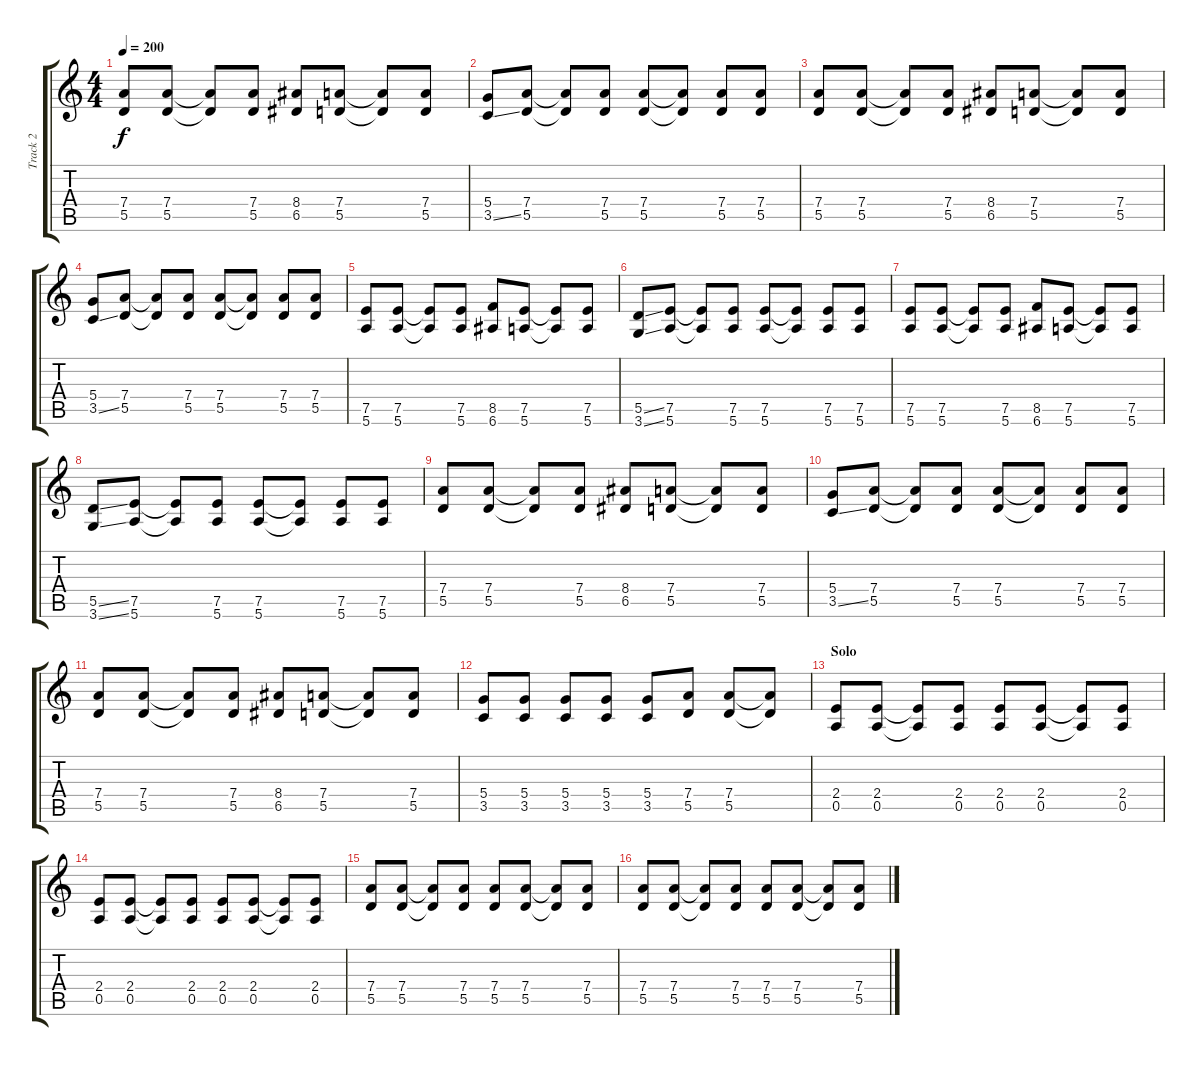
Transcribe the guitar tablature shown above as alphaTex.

\track ("Track 2" "Track 2") {instrument distortionguitar}
\staff {score tabs}
\tuning (E4 B3 G3 D3 A2 E2) {hide}
\ts (4 4)
\tempo 200
\clef g2
\ks c
(7.4 5.5).8{dy f} (7.4 5.5).8 (7.4{t} 5.5{t}).8 (7.4 5.5).8 (8.4 6.5).8 (7.4 5.5).8 (7.4{t} 5.5{t}).8 (7.4 5.5).8 |
(5.4 3.5{ss}).8 (7.4 5.5).8 (7.4{t} 5.5{t}).8 (7.4 5.5).8 (7.4 5.5).8 (7.4{t} 5.5{t}).8 (7.4 5.5).8 (7.4 5.5).8 |
(7.4 5.5).8 (7.4 5.5).8 (7.4{t} 5.5{t}).8 (7.4 5.5).8 (8.4 6.5).8 (7.4 5.5).8 (7.4{t} 5.5{t}).8 (7.4 5.5).8 |
(5.4 3.5{ss}).8 (7.4 5.5).8 (7.4{t} 5.5{t}).8 (7.4 5.5).8 (7.4 5.5).8 (7.4{t} 5.5{t}).8 (7.4 5.5).8 (7.4 5.5).8 |
(7.5 5.6).8 (7.5 5.6).8 (7.5{t} 5.6{t}).8 (7.5 5.6).8 (8.5 6.6).8 (7.5 5.6).8 (7.5{t} 5.6{t}).8 (7.5 5.6).8 |
(5.5{ss} 3.6{ss}).8 (7.5 5.6).8 (7.5{t} 5.6{t}).8 (7.5 5.6).8 (7.5 5.6).8 (7.5{t} 5.6{t}).8 (7.5 5.6).8 (7.5 5.6).8 |
(7.5 5.6).8 (7.5 5.6).8 (7.5{t} 5.6{t}).8 (7.5 5.6).8 (8.5 6.6).8 (7.5 5.6).8 (7.5{t} 5.6{t}).8 (7.5 5.6).8 |
(5.5{ss} 3.6{ss}).8 (7.5 5.6).8 (7.5{t} 5.6{t}).8 (7.5 5.6).8 (7.5 5.6).8 (7.5{t} 5.6{t}).8 (7.5 5.6).8 (7.5 5.6).8 |
(7.4 5.5).8 (7.4 5.5).8 (7.4{t} 5.5{t}).8 (7.4 5.5).8 (8.4 6.5).8 (7.4 5.5).8 (7.4{t} 5.5{t}).8 (7.4 5.5).8 |
(5.4 3.5{ss}).8 (7.4 5.5).8 (7.4{t} 5.5{t}).8 (7.4 5.5).8 (7.4 5.5).8 (7.4{t} 5.5{t}).8 (7.4 5.5).8 (7.4 5.5).8 |
(7.4 5.5).8 (7.4 5.5).8 (7.4{t} 5.5{t}).8 (7.4 5.5).8 (8.4 6.5).8 (7.4 5.5).8 (7.4{t} 5.5{t}).8 (7.4 5.5).8 |
(5.4 3.5).8 (5.4 3.5).8 (5.4 3.5).8 (5.4 3.5).8 (5.4 3.5).8 (7.4 5.5).8 (7.4 5.5).8 (7.4{t} 5.5{t}).8 |
\section ("" "Solo")
(2.4 0.5).8 (2.4 0.5).8 (2.4{t} 0.5{t}).8 (2.4 0.5).8 (2.4 0.5).8 (2.4 0.5).8 (2.4{t} 0.5{t}).8 (2.4 0.5).8 |
(2.4 0.5).8 (2.4 0.5).8 (2.4{t} 0.5{t}).8 (2.4 0.5).8 (2.4 0.5).8 (2.4 0.5).8 (2.4{t} 0.5{t}).8 (2.4 0.5).8 |
(7.4 5.5).8 (7.4 5.5).8 (7.4{t} 5.5{t}).8 (7.4 5.5).8 (7.4 5.5).8 (7.4 5.5).8 (7.4{t} 5.5{t}).8 (7.4 5.5).8 |
(7.4 5.5).8 (7.4 5.5).8 (7.4{t} 5.5{t}).8 (7.4 5.5).8 (7.4 5.5).8 (7.4 5.5).8 (7.4{t} 5.5{t}).8 (7.4 5.5).8
